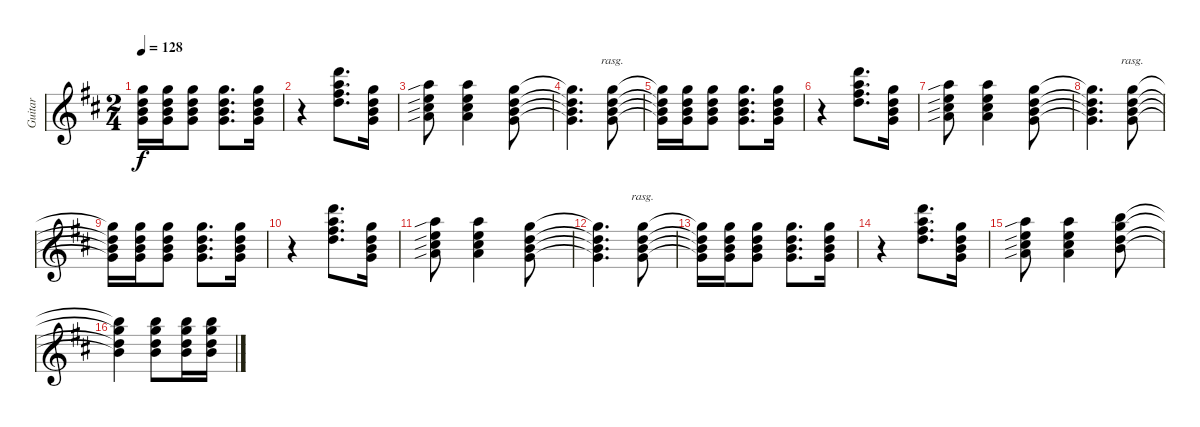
\track ("Guitar" "Guitar") {instrument acousticguitarsteel}
\staff {score}
\tuning (E4 B3 G3 D3 A2 E2) {hide}
\ts (2 4)
\tempo 128
\clef g2
\ks d
(3.1{t} 0.2{t} 0.3{t} 12.4{t}).16{dy f} (3.1 3.2 4.3 5.4).16 (3.1 0.2 0.3 12.4).8 (3.1 0.2 0.3 12.4).8{d} (3.1 0.2 0.3 12.4).16 |
r.4 (2.1 3.2 14.3 24.4).8{d} (3.1 0.2 0.3 12.4).16 |
(0.1{sib} 2.2{sib} 2.3{sib} 19.4{sib}).8 (0.1 2.2 2.3 19.4).4 (3.1 0.2 0.3 12.4).8 |
(3.1{t} 0.2{t} 0.3{t} 12.4{t}).4{d} (3.1 0.2 0.3 12.4).8{bu 240 rasg ii} |
(3.1{t} 0.2{t} 0.3{t} 12.4{t}).16 (3.1 3.2 4.3 5.4).16 (3.1 0.2 0.3 12.4).8 (3.1 0.2 0.3 12.4).8{d} (3.1 0.2 0.3 12.4).16 |
r.4 (2.1 3.2 14.3 24.4).8{d} (3.1 0.2 0.3 12.4).16 |
(0.1{sib} 2.2{sib} 2.3{sib} 19.4{sib}).8 (0.1 2.2 2.3 19.4).4 (3.1 0.2 0.3 12.4).8 |
(3.1{t} 0.2{t} 0.3{t} 12.4{t}).4{d} (3.1 0.2 0.3 12.4).8{bu 240 rasg ii} |
(3.1{t} 0.2{t} 0.3{t} 12.4{t}).16 (3.1 3.2 4.3 5.4).16 (3.1 0.2 0.3 12.4).8 (3.1 0.2 0.3 12.4).8{d} (3.1 0.2 0.3 12.4).16 |
r.4 (2.1 3.2 14.3 24.4).8{d} (3.1 0.2 0.3 12.4).16 |
(0.1{sib} 2.2{sib} 2.3{sib} 19.4{sib}).8 (0.1 2.2 2.3 19.4).4 (3.1 0.2 0.3 12.4).8 |
(3.1{t} 0.2{t} 0.3{t} 12.4{t}).4{d} (3.1 0.2 0.3 12.4).8{bu 240 rasg ii} |
(3.1{t} 0.2{t} 0.3{t} 12.4{t}).16 (3.1 3.2 4.3 5.4).16 (3.1 0.2 0.3 12.4).8 (3.1 0.2 0.3 12.4).8{d} (3.1 0.2 0.3 12.4).16 |
r.4 (2.1 3.2 14.3 24.4).8{d} (3.1 0.2 0.3 12.4).16 |
(0.1{sib} 2.2{sib} 2.3{sib} 19.4{sib}).8 (0.1 2.2 2.3 19.4).4 (3.1 0.2 7.3 21.4).8 |
(3.1{t} 0.2{t} 7.3{t} 21.4{t}).4 (7.1 8.2 7.3 9.4).8 (7.1 8.2 7.3 9.4).16 (3.1 0.2 7.3 21.4).16
